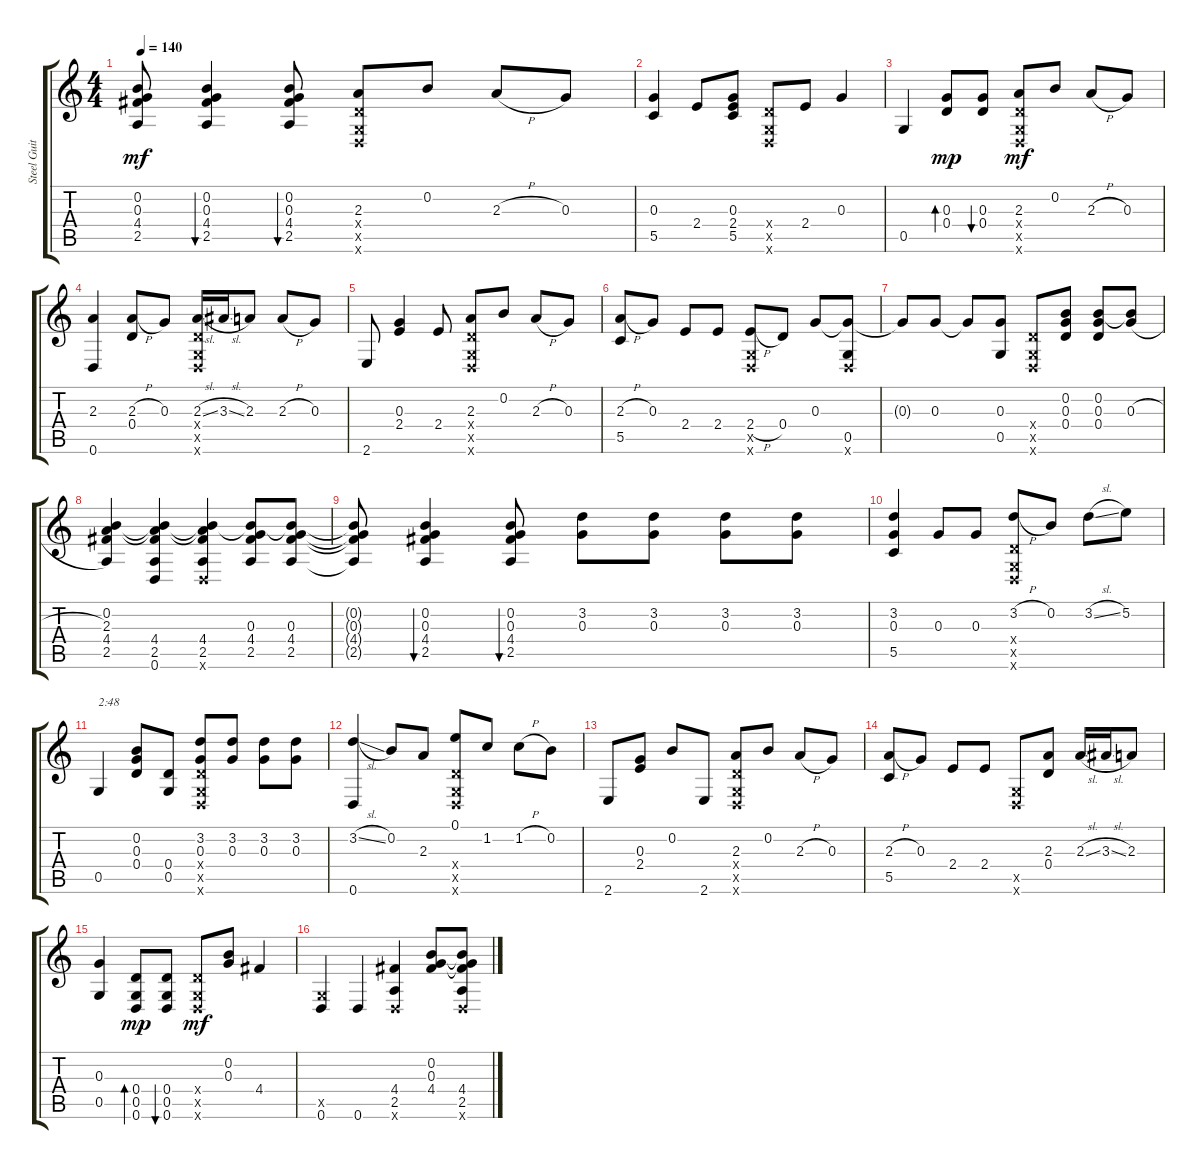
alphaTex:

\track ("Steel Guitar" "Steel Guit") {instrument acousticguitarsteel}
\staff {score tabs}
\tuning (E4 B3 G3 D3 G2 D2) {hide}
\ts (4 4)
\tempo 140
\clef g2
\ks c
(0.2{t} 0.3{t} 4.4{t} 2.5{t}).8{dy mf} (0.2 0.3 4.4 2.5).4{bu 30} (0.2 0.3 4.4 2.5).8{bu 30} (2.3 0.4{x} 0.5{x} 0.6{x}).8 0.2.8 2.3{h}.8 0.3.8 |
(0.3 5.5).4 2.4.8 (0.3 2.4 5.5).8 (0.4{x} 0.5{x} 0.6{x}).8 2.4.8 0.3.4 |
0.5.4 (0.3 0.4).8{bd 30 dy mp} (0.3 0.4).8{bu 30} (2.3 0.4{x} 0.5{x} 0.6{x}).8{dy mf} 0.2.8 2.3{h}.8 0.3.8 |
(2.3 0.6).4 (2.3{h} 0.4).8 0.3.8 (2.3{sl} 0.4{x} 0.5{x} 0.6{x}).16 3.3{sl}.16 2.3.8 2.3{h}.8 0.3.8 |
2.6.8 (0.3 2.4).4 2.4.8 (2.3 0.4{x} 0.5{x} 0.6{x}).8 0.2.8 2.3{h}.8 0.3.8 |
(2.3{h} 5.5).8 0.3.8 2.4.8 2.4.8 (2.4{h} 0.5{x} 0.6{x}).8 0.4.8 0.3.8 (0.3{t} 0.5 0.6{x}).8 |
0.3{t}.8 0.3.8 0.3{t}.8 (0.3 0.5).8 (0.4{x} 0.5{x} 0.6{x}).8 (0.2 0.3 0.4).8 (0.2 0.3 0.4).8 (0.2{t} 0.3{h}).8 |
(0.2 2.3 4.4 2.5).4 (0.2{t} 2.3{t} 4.4 2.5 0.6).4 (0.2{t} 2.3{t} 4.4 2.5 0.6{x}).4 (0.2{t} 0.3 4.4 2.5).8 (0.2{t} 0.3 4.4 2.5).8 |
(0.2{t} 0.3{t} 4.4{t} 2.5{t}).8 (0.2 0.3 4.4 2.5).4{bu 30} (0.2 0.3 4.4 2.5).8{bu 30} (3.2 0.3).8 (3.2 0.3).8 (3.2 0.3).8 (3.2 0.3).8 |
(3.2 0.3 5.5).4 0.3.8 0.3.8 (3.2{h} 0.4{x} 0.5{x} 0.6{x}).8 0.2.8 3.2{sl}.8 5.2.8 |
0.5.4{txt "2:48"} (0.2 0.3 0.4).8 (0.4 0.5).8 (3.2 0.3 0.4{x} 0.5{x} 0.6{x}).8 (3.2 0.3).8 (3.2 0.3).8 (3.2 0.3).8 |
(3.2{sl} 0.6).4 0.2.8 2.3.8 (0.1 0.4{x} 0.5{x} 0.6{x}).8 1.2.8 1.2{h}.8 0.2.8 |
2.6.8 (0.3 2.4).8 0.2.8 2.6.8 (2.3 0.4{x} 0.5{x} 0.6{x}).8 0.2.8 2.3{h}.8 0.3.8 |
(2.3{h} 5.5).8 0.3.8 2.4.8 2.4.8 (0.5{x} 0.6{x}).8 (2.3 0.4).8 2.3{sl}.16 3.3{sl}.16 2.3.8 |
(0.3 0.5).4 (0.4 0.5 0.6).8{bd 30 dy mp} (0.4 0.5 0.6).8{bu 30} (0.4{x} 0.5{x} 0.6{x}).8{dy mf} (0.2 0.3).8 4.4.4 |
(0.5{x} 0.6).4 0.6.4 (4.4 2.5 0.6{x}).4 (0.2 0.3 4.4).8 (0.2{t} 0.3{t} 4.4 2.5 0.6{x}).8
